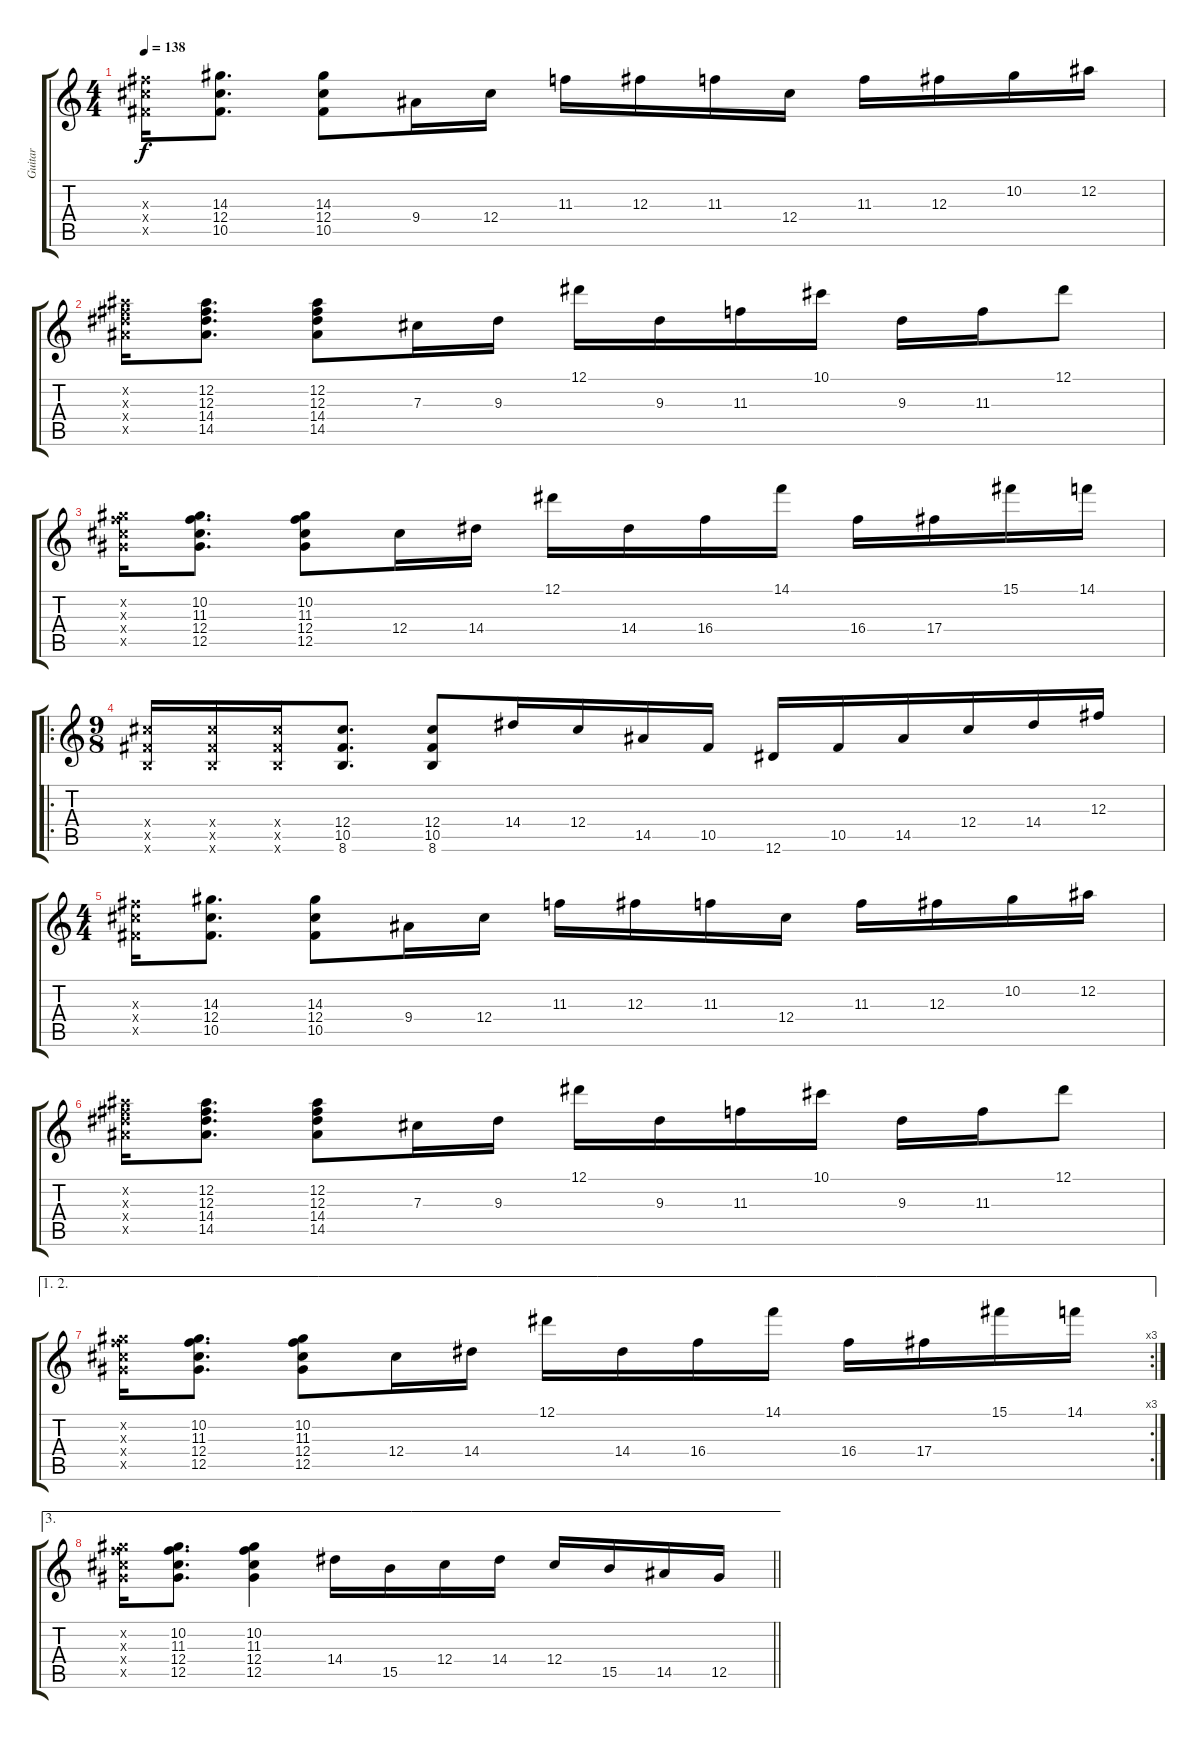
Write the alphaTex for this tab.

\track ("Guitar" "Guitar") {instrument overdrivenguitar}
\staff {score tabs}
\tuning (Eb4 Bb3 Gb3 Db3 Ab2 Eb2) {hide}
\ts (4 4)
\tempo 138
\clef g2
\ks c
(12.3{x} 12.4{x} 10.5{x}).16{dy f} (14.3 12.4 10.5).8{d} (14.3 12.4 10.5).8 9.4.16 12.4.16 11.3.16 12.3.16 11.3.16 12.4.16 11.3.16 12.3.16 10.2.16 12.2.16 |
(12.2{x} 12.3{x} 14.4{x} 14.5{x}).16 (12.2 12.3 14.4 14.5).8{d} (12.2 12.3 14.4 14.5).8 7.3.16 9.3.16 12.1.16 9.3.16 11.3.16 10.1.16 9.3.16 11.3.16 12.1.8 |
(10.2{x} 11.3{x} 12.4{x} 12.5{x}).16 (10.2 11.3 12.4 12.5).8{d} (10.2 11.3 12.4 12.5).8 12.4.16 14.4.16 12.1.16 14.4.16 16.4.16 14.1.16 16.4.16 17.4.16 15.1.16 14.1.16 |
\ro
\ts (9 8)
(12.4{x} 10.5{x} 8.6{x}).16 (12.4{x} 10.5{x} 8.6{x}).16 (12.4{x} 10.5{x} 8.6{x}).16 (12.4 10.5 8.6).8{d} (12.4 10.5 8.6).8 14.4.16 12.4.16 14.5.16 10.5.16 12.6.16 10.5.16 14.5.16 12.4.16 14.4.16 12.3.16 |
\ts (4 4)
(12.3{x} 12.4{x} 10.5{x}).16 (14.3 12.4 10.5).8{d} (14.3 12.4 10.5).8 9.4.16 12.4.16 11.3.16 12.3.16 11.3.16 12.4.16 11.3.16 12.3.16 10.2.16 12.2.16 |
(12.2{x} 12.3{x} 14.4{x} 14.5{x}).16 (12.2 12.3 14.4 14.5).8{d} (12.2 12.3 14.4 14.5).8 7.3.16 9.3.16 12.1.16 9.3.16 11.3.16 10.1.16 9.3.16 11.3.16 12.1.8 |
\ae (1 2)
\rc 3
(10.2{x} 11.3{x} 12.4{x} 12.5{x}).16 (10.2 11.3 12.4 12.5).8{d} (10.2 11.3 12.4 12.5).8 12.4.16 14.4.16 12.1.16 14.4.16 16.4.16 14.1.16 16.4.16 17.4.16 15.1.16 14.1.16 |
\ae 3
\barLineRight lightlight
(10.2{x} 11.3{x} 12.4{x} 12.5{x}).16 (10.2 11.3 12.4 12.5).8{d} (10.2 11.3 12.4 12.5).4 14.4.16 15.5.16 12.4.16 14.4.16 12.4.16 15.5.16 14.5.16 12.5.16
